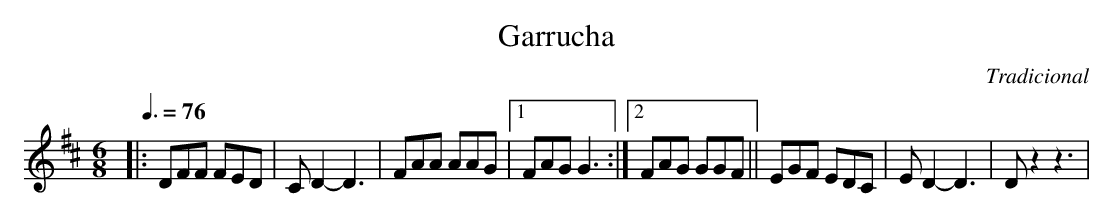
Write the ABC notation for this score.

X:1
T:Garrucha
C:Tradicional
M:6/8
L:1/8
Q:3/8=76
K:D
|:DFF FED|C D2-D3|FAA AAG|[1 FAG G3:|[2 FAG GGF||EGF EDC|E D2-D3|D z2 z3|
